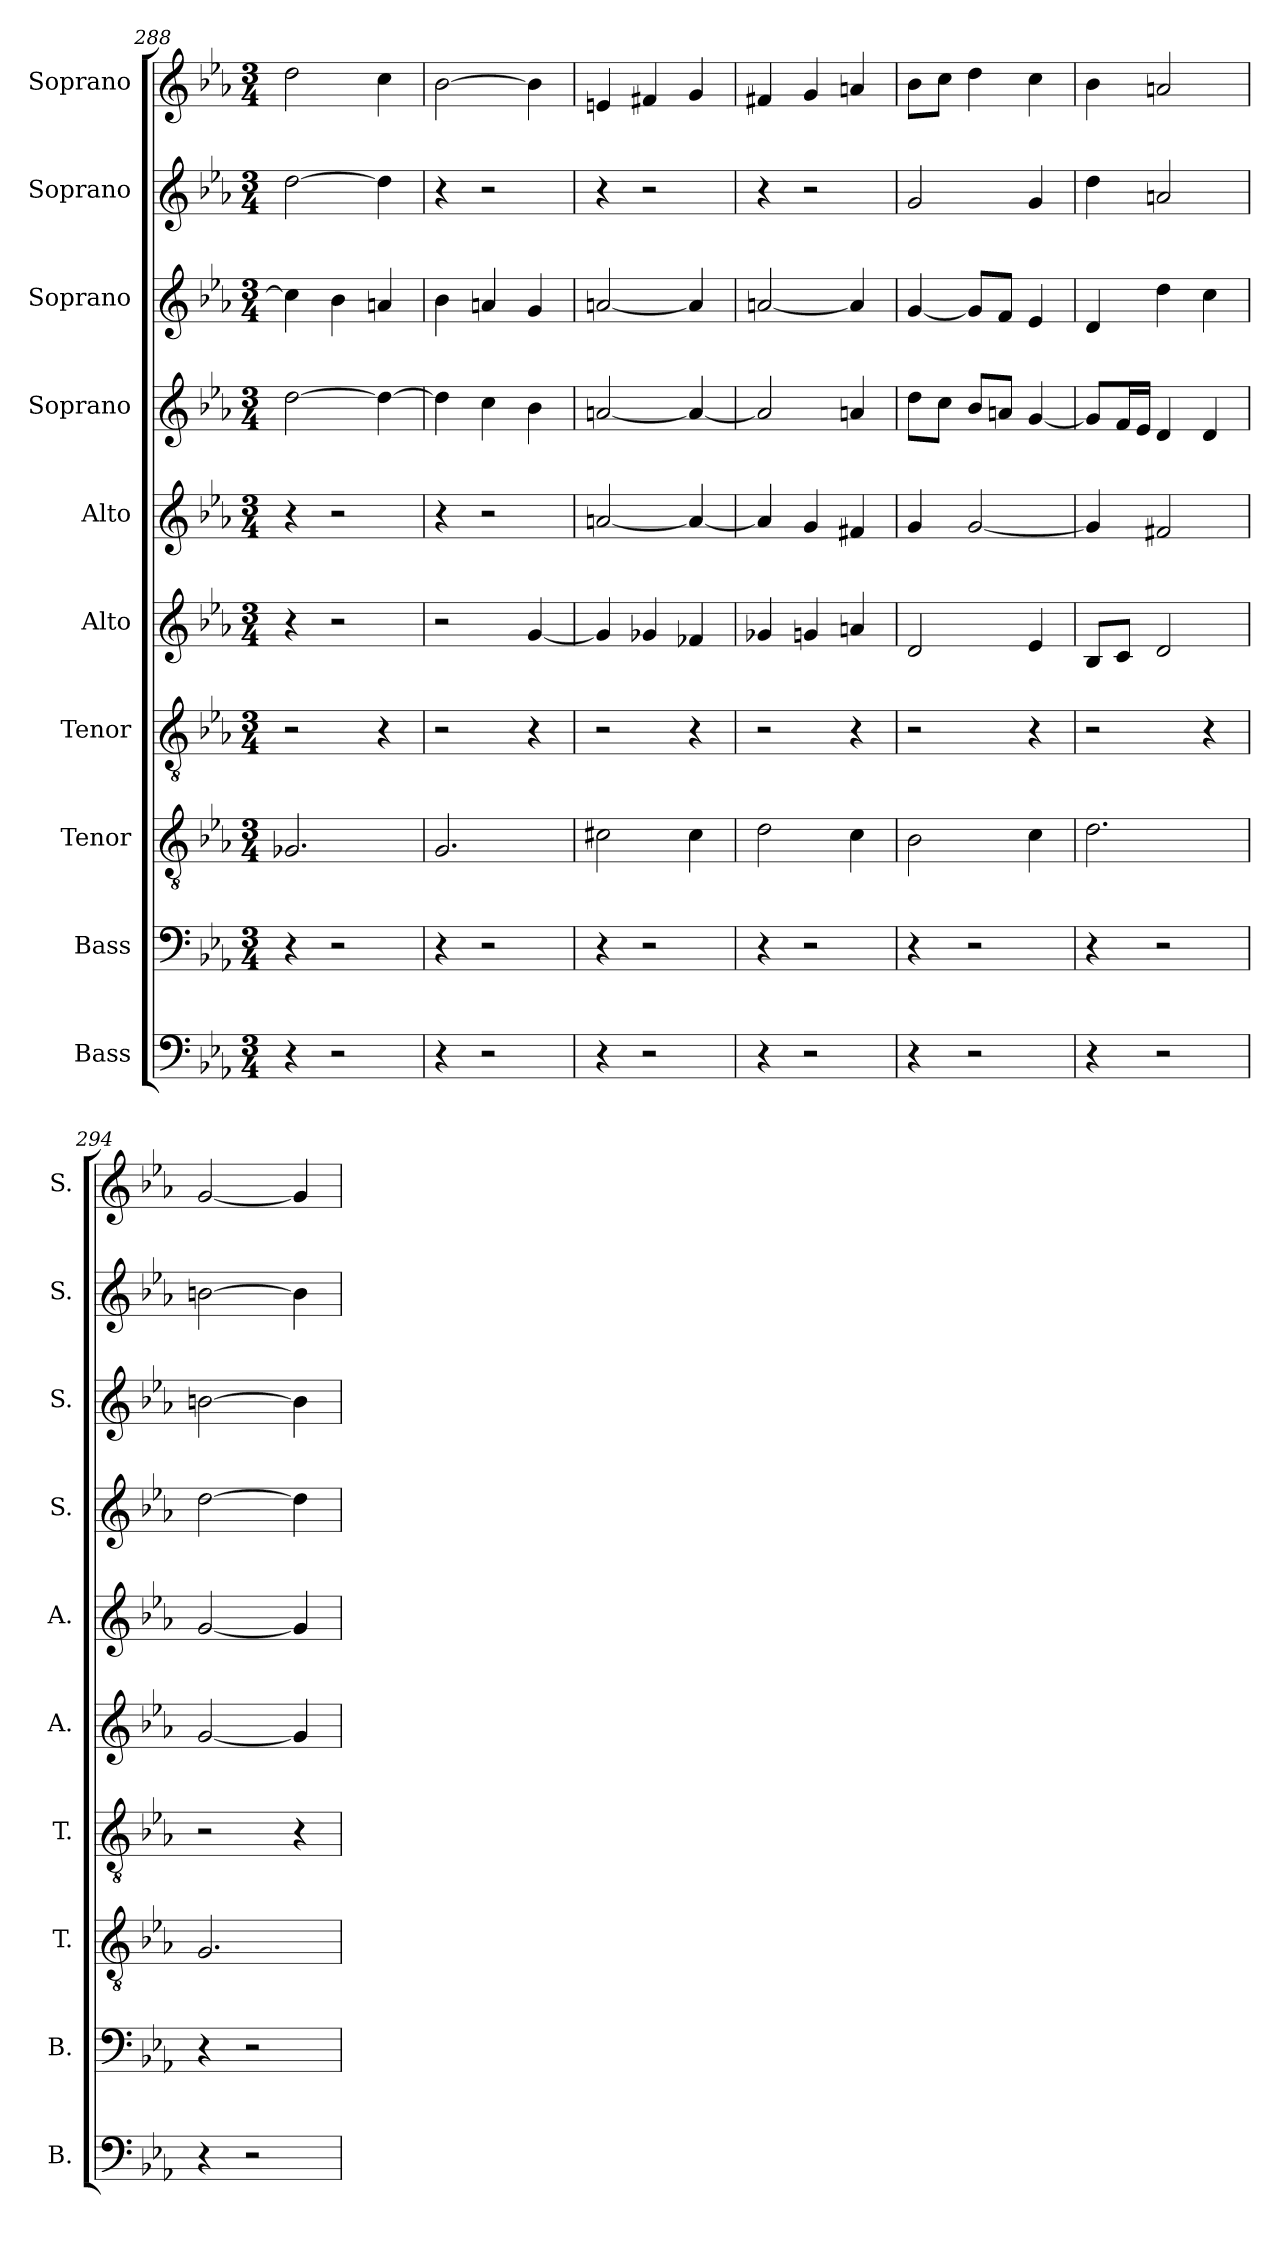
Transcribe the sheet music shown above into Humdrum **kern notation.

**kern	**kern	**kern	**kern	**kern	**kern	**kern	**kern	**kern	**kern
*part10	*part9	*part8	*part7	*part6	*part5	*part4	*part3	*part2	*part1
*staff10	*staff9	*staff8	*staff7	*staff6	*staff5	*staff4	*staff3	*staff2	*staff1
*I"Bass	*I"Bass	*I"Tenor	*I"Tenor	*I"Alto	*I"Alto	*I"Soprano	*I"Soprano	*I"Soprano	*I"Soprano
*I'B.	*I'B.	*I'T.	*I'T.	*I'A.	*I'A.	*I'S.	*I'S.	*I'S.	*I'S.
!!LO:PB:g=z
*clefF4	*clefF4	*clefGv2	*clefGv2	*clefG2	*clefG2	*clefG2	*clefG2	*clefG2	*clefG2
*k[b-e-a-]	*k[b-e-a-]	*k[b-e-a-]	*k[b-e-a-]	*k[b-e-a-]	*k[b-e-a-]	*k[b-e-a-]	*k[b-e-a-]	*k[b-e-a-]	*k[b-e-a-]
*M3/4	*M3/4	*M3/4	*M3/4	*M3/4	*M3/4	*M3/4	*M3/4	*M3/4	*M3/4
=288	=288	=288	=288	=288	=288	=288	=288	=288	=288
4r	4r	2.G-X/	2r	4r	4r	[2dd\	4cc\]	[2dd\	2dd\
2r	2r	.	.	2r	2r	.	4b-\	.	.
.	.	.	4r	.	.	4dd\_	4an/	4dd\]	4cc\
=289	=289	=289	=289	=289	=289	=289	=289	=289	=289
4r	4r	2.G/	2r	2r	4r	4dd\]	4b-\	4r	[2b-\
2r	2r	.	.	.	2r	4cc\	4an/	2r	.
.	.	.	4r	[4g/	.	4b-\	4g/	.	4b-\]
=290	=290	=290	=290	=290	=290	=290	=290	=290	=290
4r	4r	2c#X\	2r	4g/]	[2an/	[2an/	[2an/	4r	4en/
2r	2r	.	.	4g-X/	.	.	.	2r	4f#X/
.	.	4c#\	4r	4f-X/	4a/_	4a/_	4a/]	.	4g/
=291	=291	=291	=291	=291	=291	=291	=291	=291	=291
4r	4r	2d\	2r	4g-X/	4a/]	2a/]	[2an/	4r	4f#X/
2r	2r	.	.	4gn/	4g/	.	.	2r	4g/
.	.	4c\	4r	4an/	4f#X/	4an/	4a/]	.	4an/
=292	=292	=292	=292	=292	=292	=292	=292	=292	=292
4r	4r	2B-\	2r	2d/	4g/	8dd\L	[4g/	2g/	8b-\L
.	.	.	.	.	.	8cc\J	.	.	8cc\J
2r	2r	.	.	.	[2g/	8b-/L	8g/L]	.	4dd\
.	.	.	.	.	.	8an/J	8f/J	.	.
.	.	4c\	4r	4e-/	.	[4g/	4e-/	4g/	4cc\
=293	=293	=293	=293	=293	=293	=293	=293	=293	=293
4r	4r	2.d\	2r	8B-/L	4g/]	8g/L]	4d/	4dd\	4b-\
.	.	.	.	8c/J	.	16f/L	.	.	.
.	.	.	.	.	.	16e-/JJ	.	.	.
2r	2r	.	.	2d/	2f#X/	4d/	4dd\	2an/	2an/
.	.	.	4r	.	.	4d/	4cc\	.	.
=294	=294	=294	=294	=294	=294	=294	=294	=294	=294
4r	4r	2.G/	2r	[2g/	[2g/	[2dd\	[2bn\	[2bn\	[2g/
2r	2r	.	.	.	.	.	.	.	.
.	.	.	4r	4g/]	4g/]	4dd\]	4b\]	4b\]	4g/]
=	=	=	=	=	=	=	=	=	=
*-	*-	*-	*-	*-	*-	*-	*-	*-	*-
